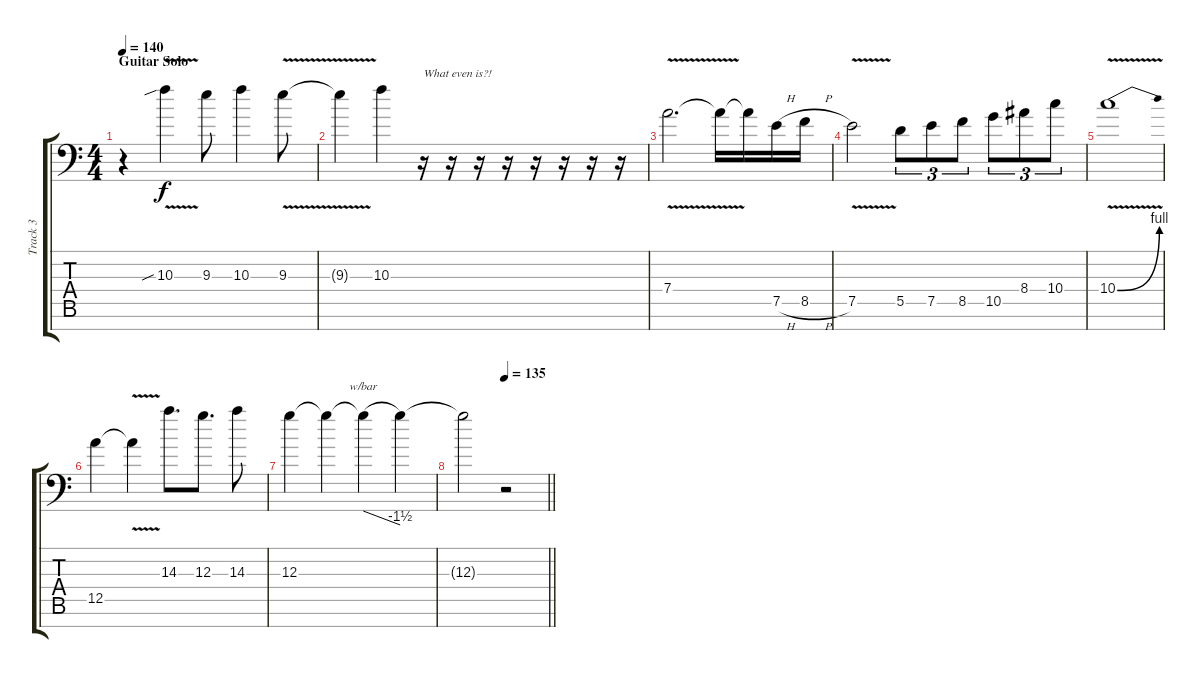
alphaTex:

\track ("Track 3" "Track 3") {instrument overdrivenguitar}
\staff {score tabs}
\tuning (E4 B3 G3 D3 A2 E2 A1) {hide}
\ts (4 4)
\section ("" "Guitar Solo")
\tempo 140
\clef f4
\ks c
r.4{dy f} 10.3{v sib}.4 9.3.8 10.3.4 9.3{v}.8 |
9.3{t}.4 10.3.4 r.16{txt "What even is?!"} r.16 r.16 r.16 r.16 r.16 r.16 r.16 |
7.4{v}.2{d} 7.4{t}.16 7.4{t}.16 7.5{h}.16 8.5{h}.16 |
7.5{v}.2 5.5.8{tu (3 2)} 7.5.8{tu (3 2)} 8.5.8{tu (3 2)} 10.5.8{tu (3 2)} 8.4.8{tu (3 2)} 10.4.8{tu (3 2)} |
10.4{be (bend 0 0 60 4) v}.1 |
12.5.4 12.5{v t}.4 14.3.8{d} 12.3.8{d} 14.3.8 |
12.3.4 12.3{t}.4 12.3{t}.4{tbe (dive default 0 0 60 -6)} 12.3{t}.4 |
\tempo (135 0.5)
\barLineRight lightlight
12.3{t}.2 r.2
